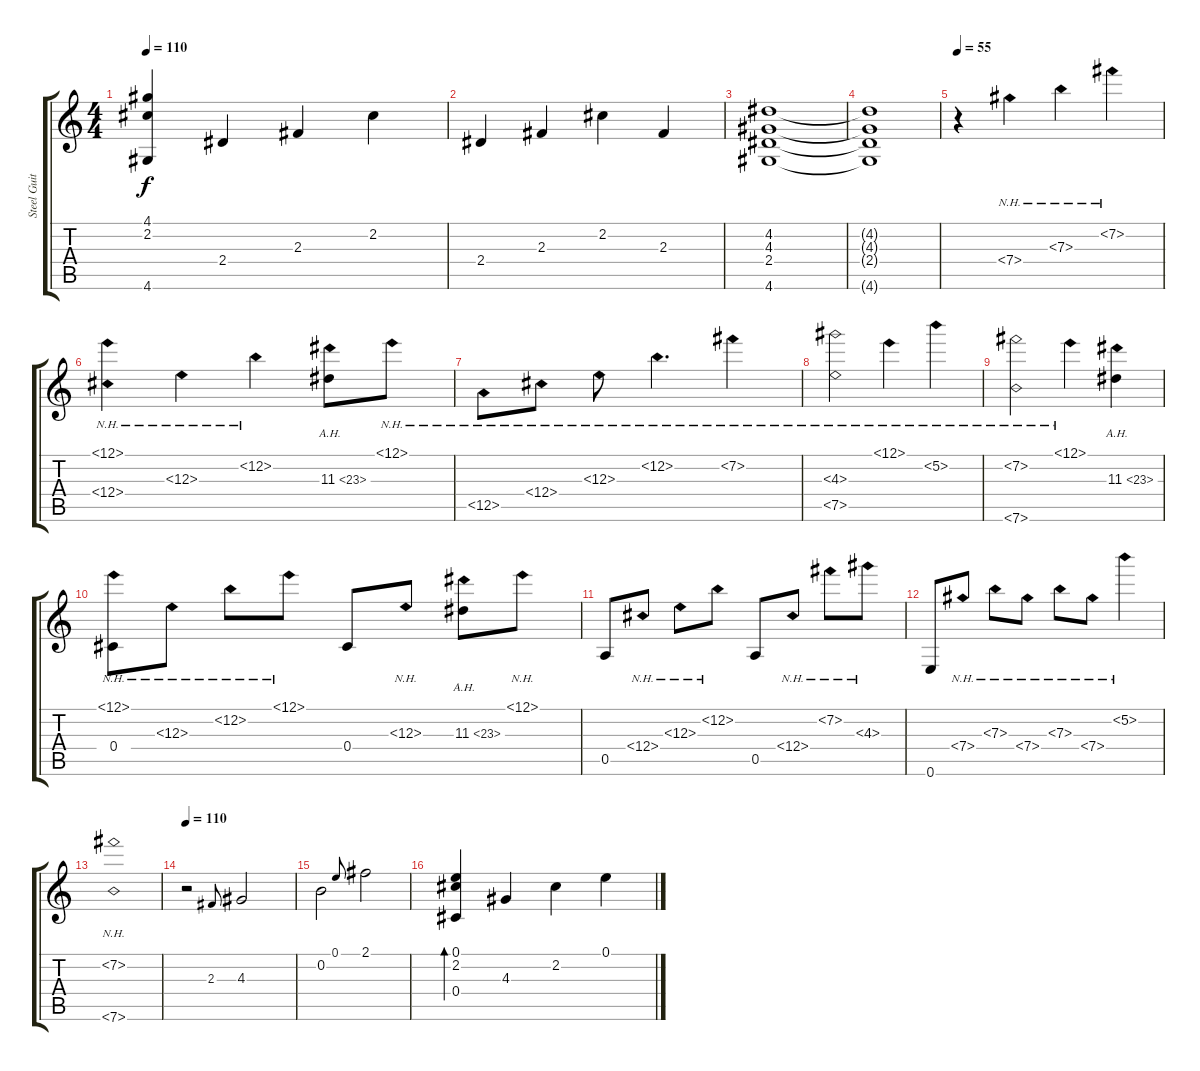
\track ("Steel Guitar" "Steel Guit") {instrument acousticguitarsteel}
\staff {score tabs}
\tuning (E4 B3 E3 Db3 A2 E2) {hide}
\ts (4 4)
\tempo 110
\clef g2
\ks c
(4.1 2.2 4.6).4{dy f} 2.4.4 2.3.4 2.2.4 |
2.4.4 2.3.4 2.2.4 2.3.4 |
(4.2 4.3 2.4 4.6).1 |
(4.2{t} 4.3{t} 2.4{t} 4.6{t}).1 |
\tempo 55
r.4 7.4{nh}.4 7.3{nh}.4 7.2{nh}.4 |
(12.1{nh} 12.4{nh}).4 12.3{nh}.4 12.2{nh}.4 11.3{ah 12}.8 12.1{nh}.8 |
12.5{nh}.8 12.4{nh}.8 12.3{nh}.8 12.2{nh}.4{d} 7.2{nh}.4 |
(4.3{nh} 7.5{nh}).2 12.1{nh}.4 5.2{nh}.4 |
(7.2{nh} 7.6{nh}).2 12.1{nh}.4 11.3{ah 12}.4 |
(12.1{nh} 0.4).8 12.3{nh}.8 12.2{nh}.8 12.1{nh}.8 0.4.8 12.3{nh}.8 11.3{ah 12}.8 12.1{nh}.8 |
0.5.8 12.4{nh}.8 12.3{nh}.8 12.2{nh}.8 0.5.8 12.4{nh}.8 7.2{nh}.8 4.3{nh}.8 |
0.6.8 7.4{nh}.8 7.3{nh}.8 7.4{nh}.8 7.3{nh}.8 7.4{nh}.8 5.2{nh}.4 |
(7.2{nh} 7.6{nh}).1 |
\tempo 110
r.2 2.3.8{gr onbeat} 4.3.2 |
0.2.2 0.1.8{gr onbeat} 2.1.2 |
(0.1 2.2 0.4).4{bd 240} 4.3.4 2.2.4 0.1.4
